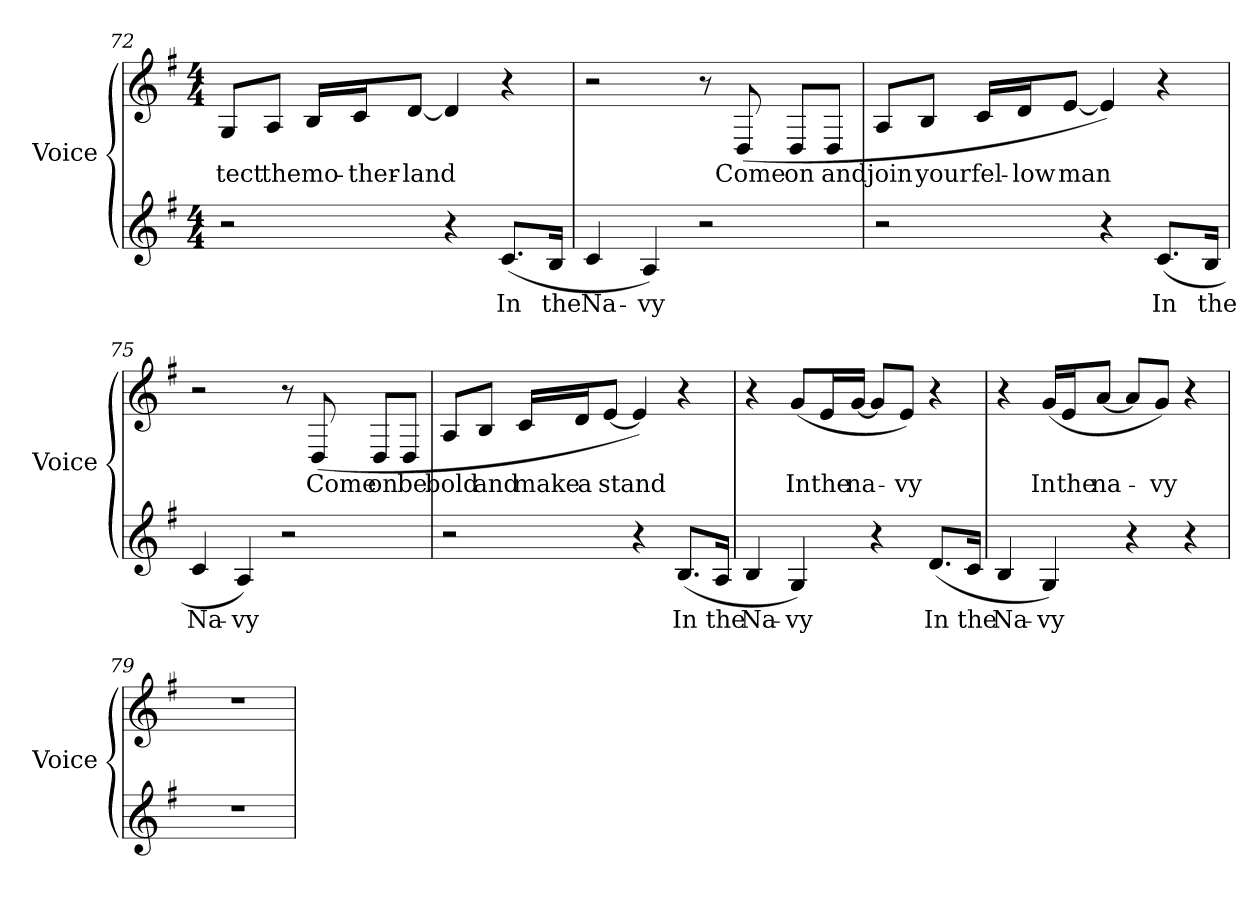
**kern	**text	**kern	**text
*part2	*part2	*part1	*part1
*staff2	*staff2	*staff1	*staff1
*I"Voice	*	*I"Voice	*
*I'Voice	*	*I'Voice	*
*clefG2	*	*clefG2	*
*k[f#]	*	*k[f#]	*
*G:	*	*G:	*
*M4/4	*	*M4/4	*
=72	=72	=72	=72
!	!	!	!LO:LY:b:color=#000000
2r	.	8Gi/L	-tect
!	!	!	!LO:LY:b:color=#000000
.	.	8Ai/J	the
!	!	!	!LO:LY:b:color=#000000
.	.	16Bi/LL	mo-
!	!	!	!LO:LY:b:color=#000000
.	.	16ci/J	-ther-
!	!	!	!LO:LY:b:color=#000000
.	.	[8di/J	-land
4r	.	4di/]	.
!	!LO:LY:b:color=#000000	!	!
(8.ci/L	In	4r	.
!	!LO:LY:b:color=#000000	!	!
16Bi/Jk	the	.	.
!!LO:LB:g=z
=73	=73	=73	=73
!	!LO:LY:b:color=#000000	!	!
4ci/	Na-	2r	.
!	!LO:LY:b:color=#000000	!	!
4Ai/)	-vy	.	.
2r	.	8r	.
!	!	!	!LO:LY:b:color=#000000
.	.	(8Di/	Come
!	!	!	!LO:LY:b:color=#000000
.	.	8Di/L	on
!	!	!	!LO:LY:b:color=#000000
.	.	8Di/J	and
=74	=74	=74	=74
!	!	!	!LO:LY:b:color=#000000
2r	.	8Ai/L	join
!	!	!	!LO:LY:b:color=#000000
.	.	8Bi/J	your
!	!	!	!LO:LY:b:color=#000000
.	.	16ci/LL	fel-
!	!	!	!LO:LY:b:color=#000000
.	.	16di/J	-low
!	!	!	!LO:LY:b:color=#000000
.	.	[8ei/J	man
4r	.	4ei/])	.
!	!LO:LY:b:color=#000000	!	!
(8.ci/L	In	4r	.
!	!LO:LY:b:color=#000000	!	!
16Bi/Jk	the	.	.
=75	=75	=75	=75
!	!LO:LY:b:color=#000000	!	!
4ci/	Na-	2r	.
!	!LO:LY:b:color=#000000	!	!
4Ai/)	-vy	.	.
2r	.	8r	.
!	!	!	!LO:LY:b:color=#000000
.	.	(8Di/	Come
!	!	!	!LO:LY:b:color=#000000
.	.	8Di/L	on
!	!	!	!LO:LY:b:color=#000000
.	.	8Di/J	be
!!LO:LB:g=z
=76	=76	=76	=76
!	!	!	!LO:LY:b:color=#000000
2r	.	8Ai/L	bold
!	!	!	!LO:LY:b:color=#000000
.	.	8Bi/J	and
!	!	!	!LO:LY:b:color=#000000
.	.	16ci/LL	make
!	!	!	!LO:LY:b:color=#000000
.	.	16di/J	a
!	!	!	!LO:LY:b:color=#000000
.	.	[8ei/J	stand
4r	.	4ei/])	.
!	!LO:LY:b:color=#000000	!	!
(8.Bi/L	In	4r	.
!	!LO:LY:b:color=#000000	!	!
16Ai/Jk	the	.	.
=77	=77	=77	=77
!	!LO:LY:b:color=#000000	!	!
4Bi/	Na-	4r	.
!	!LO:LY:b:color=#000000	!	!
!	!	!	!LO:LY:b:color=#000000
4Gi/)	-vy	(8gi/L	In
!	!	!	!LO:LY:b:color=#000000
.	.	16ei/L	the
!	!	!	!LO:LY:b:color=#000000
.	.	[16gi/JJ	na-
4r	.	8gi/L]	.
!	!	!	!LO:LY:b:color=#000000
.	.	8ei/J)	-vy
!	!LO:LY:b:color=#000000	!	!
(8.di/L	In	4r	.
!	!LO:LY:b:color=#000000	!	!
16ci/Jk	the	.	.
=78	=78	=78	=78
!	!LO:LY:b:color=#000000	!	!
4Bi/	Na-	4r	.
!	!LO:LY:b:color=#000000	!	!
!	!	!	!LO:LY:b:color=#000000
4Gi/)	-vy	(16gi/LL	In
!	!	!	!LO:LY:b:color=#000000
.	.	16ei/J	the
!	!	!	!LO:LY:b:color=#000000
.	.	[8ai/J	na-
4r	.	8ai/L]	.
!	!	!	!LO:LY:b:color=#000000
.	.	8gi/J)	-vy
4r	.	4r	.
=79	=79	=79	=79
1r	.	1r	.
=	=	=	=
*-	*-	*-	*-
